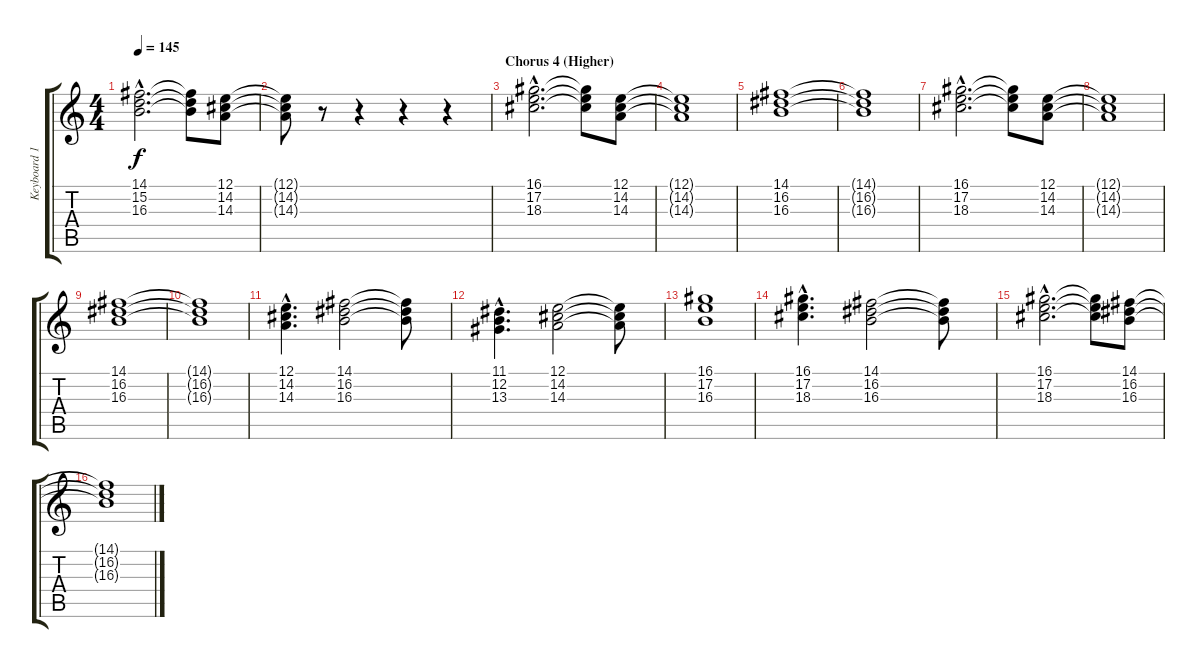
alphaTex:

\track ("Keyboard 1" "Keyboard 1") {instrument stringensemble1}
\staff {score tabs}
\tuning (E4 B3 G3 D3 A2 E2) {hide}
\ts (4 4)
\tempo 145
\clef g2
\ks c
(14.1{hac} 15.2{hac} 16.3{hac}).2{d dy f} (14.1{t} 15.2{t} 16.3{t}).8 (12.1 14.2 14.3).8 |
(12.1{t} 14.2{t} 14.3{t}).8 r.8 r.4 r.4 r.4 |
\section ("" "Chorus 4 (Higher)")
(16.1{hac} 17.2{hac} 18.3{hac}).2{d} (16.1{t} 17.2{t} 18.3{t}).8 (12.1 14.2 14.3).8 |
(12.1{t} 14.2{t} 14.3{t}).1 |
(14.1 16.2 16.3).1 |
(14.1{t} 16.2{t} 16.3{t}).1 |
(16.1{hac} 17.2{hac} 18.3{hac}).2{d} (16.1{t} 17.2{t} 18.3{t}).8 (12.1 14.2 14.3).8 |
(12.1{t} 14.2{t} 14.3{t}).1 |
(14.1 16.2 16.3).1 |
(14.1{t} 16.2{t} 16.3{t}).1 |
(12.1{hac} 14.2{hac} 14.3{hac}).4{d} (14.1 16.2 16.3).2 (14.1{t} 16.2{t} 16.3{t}).8 |
(11.1{hac} 12.2{hac} 13.3{hac}).4{d} (12.1 14.2 14.3).2 (12.1{t} 14.2{t} 14.3{t}).8 |
(16.1 17.2 16.3).1 |
(16.1{hac} 17.2{hac} 18.3{hac}).4{d} (14.1 16.2 16.3).2 (14.1{t} 16.2{t} 16.3{t}).8 |
(16.1{hac} 17.2{hac} 18.3{hac}).2{d} (16.1{t} 17.2{t} 18.3{t}).8 (14.1 16.2 16.3).8 |
(14.1{t} 16.2{t} 16.3{t}).1
